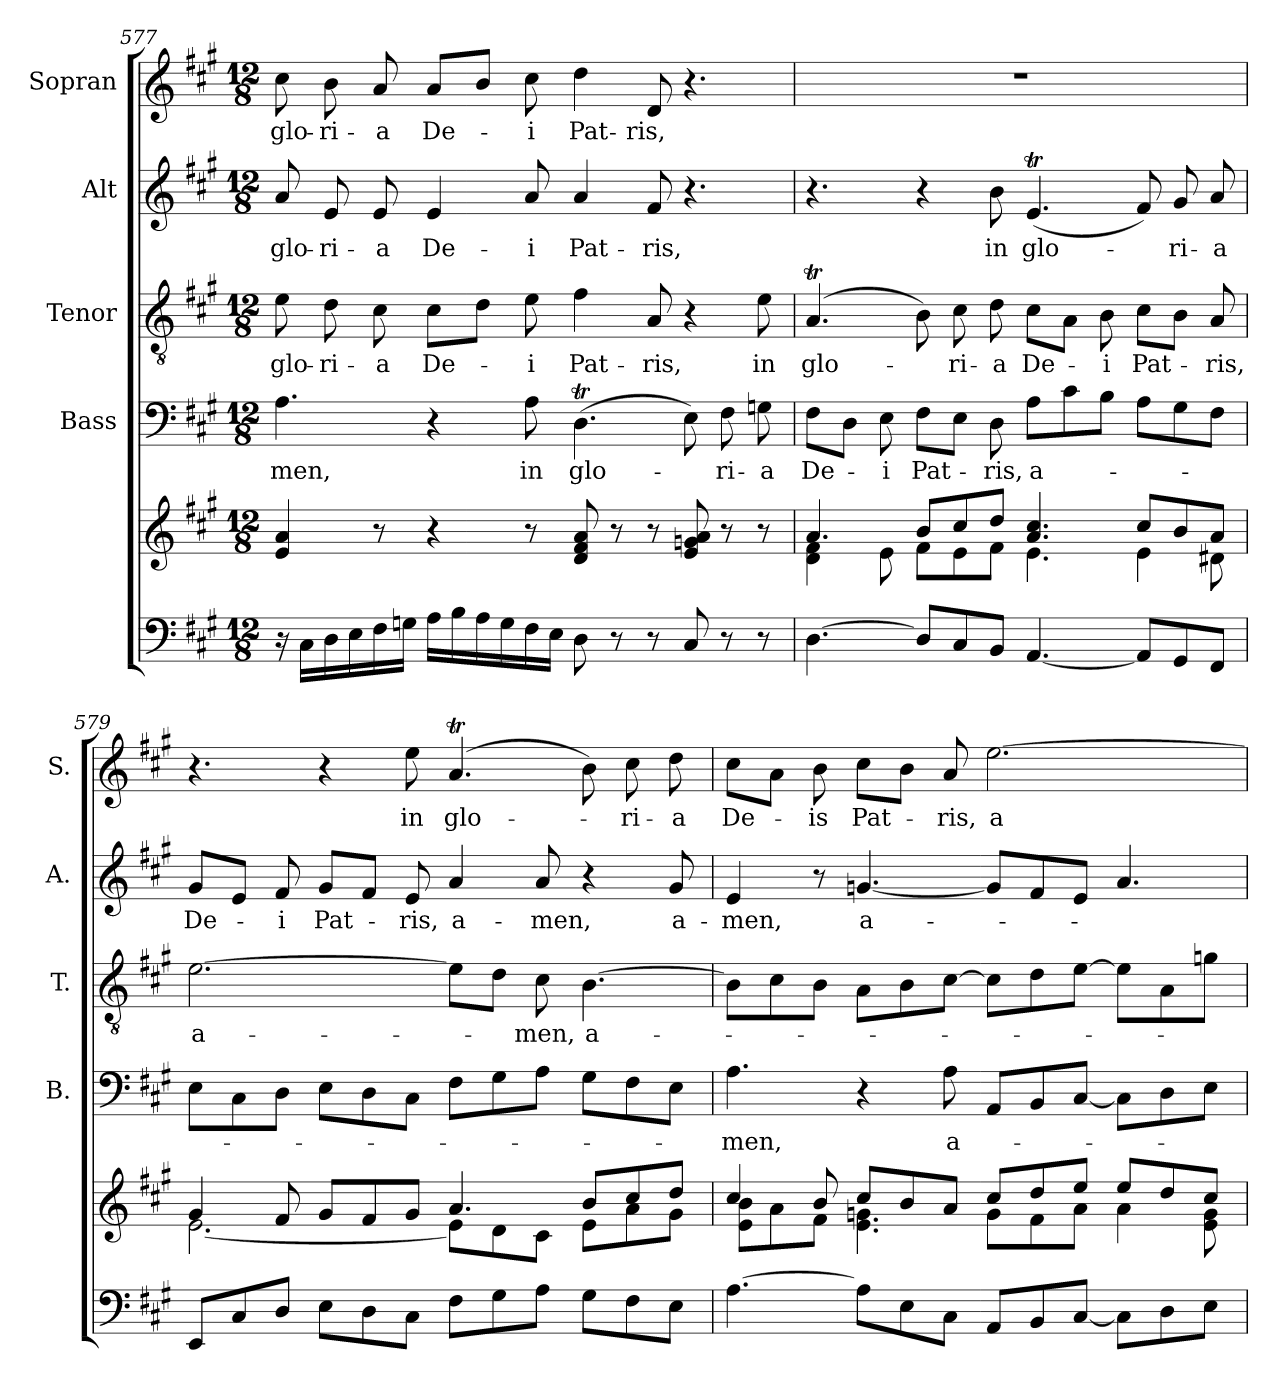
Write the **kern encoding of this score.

**kern	**kern	**kern	**text	**kern	**text	**kern	**text	**kern	**text
*part5	*part5	*part4	*part4	*part3	*part3	*part2	*part2	*part1	*part1
*staff6	*staff5	*staff4	*staff4	*staff3	*staff3	*staff2	*staff2	*staff1	*staff1
*	*	*I"Bass	*	*I"Tenor	*	*I"Alt	*	*I"Sopran	*
*	*	*I'B.	*	*I'T.	*	*I'A.	*	*I'S.	*
!!LO:LB:g=z
*clefF4	*clefG2	*clefF4	*	*clefGv2	*	*clefG2	*	*clefG2	*
*k[f#c#g#]	*k[f#c#g#]	*k[f#c#g#]	*	*k[f#c#g#]	*	*k[f#c#g#]	*	*k[f#c#g#]	*
*A:	*A:	*A:	*	*A:	*	*A:	*	*A:	*
*M12/8	*M12/8	*M12/8	*	*M12/8	*	*M12/8	*	*M12/8	*
=577	=577	=577	=577	=577	=577	=577	=577	=577	=577
!	!	!	!LO:LY:b	!	!LO:LY:b	!	!LO:LY:b	!	!LO:LY:b
16r	4e/ 4a/	4.A\	-men,	8e\	glo-	8a/	glo-	8cc#\	glo-
16C#\LL	.	.	.	.	.	.	.	.	.
!	!	!	!	!	!LO:LY:b	!	!LO:LY:b	!	!LO:LY:b
16D\	.	.	.	8d\	-ri-	8e/	-ri-	8b\	-ri-
16E\	.	.	.	.	.	.	.	.	.
!	!	!	!	!	!LO:LY:b	!	!LO:LY:b	!	!LO:LY:b
16F#\	8r	.	.	8c#\	-a	8e/	-a	8a/	-a
16Gn\JJ	.	.	.	.	.	.	.	.	.
!	!	!	!	!	!LO:LY:b	!	!LO:LY:b	!	!LO:LY:b
16A\LL	4r	4r	.	8c#\L	De-	4e/	De-	8a/L	De-
16B\	.	.	.	.	.	.	.	.	.
16A\	.	.	.	8d\J	.	.	.	8b/J	.
16G\	.	.	.	.	.	.	.	.	.
!	!	!	!LO:LY:b	!	!LO:LY:b	!	!LO:LY:b	!	!LO:LY:b
16F#\	8r	8A\	in	8e\	-i	8a/	-i	8cc#\	-i
16E\JJ	.	.	.	.	.	.	.	.	.
!	!	!	!LO:LY:b	!	!LO:LY:b	!	!LO:LY:b	!	!LO:LY:b
8D\	8d/ 8f#/ 8a/	(>4.DT\	glo-	4f#\	Pat-	4a/	Pat-	4dd\	Pat-
8r	8r	.	.	.	.	.	.	.	.
!	!	!	!	!	!LO:LY:b	!	!LO:LY:b	!	!LO:LY:b
8r	8r	.	.	8A/	-ris,	8f#/	-ris,	8d/	-ris,
8C#/	8e/ 8gn/ 8a/	8E\)	.	4r	.	4.r	.	4.r	.
!	!	!	!LO:LY:b	!	!	!	!	!	!
8r	8r	8F#\	-ri-	.	.	.	.	.	.
!	!	!	!LO:LY:b	!	!LO:LY:b	!	!	!	!
8r	8r	8Gn\	-a	8e\	in	.	.	.	.
=578	=578	=578	=578	=578	=578	=578	=578	=578	=578
*	*^	*	*	*	*	*	*	*	*
!	!	!	!	!LO:LY:b	!	!LO:LY:b	!	!	!	!
[4.D\	4.a/	4d\ 4f#\	8F#\L	De-	(4.AT/	glo-	4.r	.	1.r	.
.	.	.	8D\J	.	.	.	.	.	.	.
!	!	!	!	!LO:LY:b	!	!	!	!	!	!
.	.	8e\	8E\	-i	.	.	.	.	.	.
!	!	!	!	!LO:LY:b	!	!	!	!	!	!
8D/L]	8b/L	8f#\L	8F#\L	Pat-	8B\)	.	4r	.	.	.
!	!	!	!	!	!	!LO:LY:b	!	!	!	!
8C#/	8cc#/	8e\	8E\J	.	8c#\	-ri-	.	.	.	.
!	!	!	!	!LO:LY:b	!	!LO:LY:b	!	!LO:LY:b	!	!
8BB/J	8dd/J	8f#\J	8D\	-ris,	8d\	-a	8b\	in	.	.
!	!	!	!	!LO:LY:b	!	!LO:LY:b	!	!LO:LY:b	!	!
[4.AA/	4.a/ 4.cc#/	4.e\	8A\L	a-	8c#\L	De-	(<4.eT/	glo-	.	.
.	.	.	8c#\	.	8A\J	.	.	.	.	.
!	!	!	!	!	!	!LO:LY:b	!	!	!	!
.	.	.	8B\J	.	8B\	-i	.	.	.	.
!	!	!	!	!	!	!LO:LY:b	!	!	!	!
8AA/L]	8cc#/L	4e\	8A\L	.	8c#\L	Pat-	8f#/)	.	.	.
!	!	!	!	!	!	!	!	!LO:LY:b	!	!
8GG#/	8b/	.	8G#\	.	8B\J	.	8g#/	-ri-	.	.
!	!	!	!	!	!	!LO:LY:b	!	!LO:LY:b	!	!
8FF#/J	8a/J	8d#X\	8F#\J	.	8A/	-ris,	8a/	-a	.	.
!!LO:PB:g=z
=579	=579	=579	=579	=579	=579	=579	=579	=579	=579	=579
!	!	!	!	!	!	!LO:LY:b	!	!LO:LY:b	!	!
8EE/L	4g#/	[<2.e\	8E\L	.	[2.e\	a-	8g#/L	De-	4.r	.
8C#/	.	.	8C#\	.	.	.	8e/J	.	.	.
!	!	!	!	!	!	!	!	!LO:LY:b	!	!
8D/J	8f#/	.	8D\J	.	.	.	8f#/	-i	.	.
!	!	!	!	!	!	!	!	!LO:LY:b	!	!
8E\L	8g#/L	.	8E\L	.	.	.	8g#/L	Pat-	4r	.
8D\	8f#/	.	8D\	.	.	.	8f#/J	.	.	.
!	!	!	!	!	!	!	!	!LO:LY:b	!	!LO:LY:b
8C#\J	8g#/J	.	8C#\J	.	.	.	8e/	-ris,	8ee\	in
!	!	!	!	!	!	!	!	!LO:LY:b	!	!LO:LY:b
8F#\L	4.a/	8e\L]	8F#\L	.	8e\L]	.	4a/	a-	(4.aT/	glo-
8G#\	.	8d\	8G#\	.	8d\J	.	.	.	.	.
!	!	!	!	!	!	!LO:LY:b	!	!LO:LY:b	!	!
8A\J	.	8c#\J	8A\J	.	8c#\	-men,	8a/	-men,	.	.
!	!	!	!	!	!	!LO:LY:b	!	!	!	!
8G#\L	8b/L	8e\L	8G#\L	.	[4.B\	a-	4r	.	8b\)	.
!	!	!	!	!	!	!	!	!	!	!LO:LY:b
8F#\	8cc#/	8a\	8F#\	.	.	.	.	.	8cc#\	-ri-
!	!	!	!	!	!	!	!	!LO:LY:b	!	!LO:LY:b
8E\J	8dd/J	8g#\J	8E\J	.	.	.	8g#/	a-	8dd\	-a
=580	=580	=580	=580	=580	=580	=580	=580	=580	=580	=580
!	!	!	!	!LO:LY:b	!	!	!	!LO:LY:b	!	!LO:LY:b
[4.A\	4cc#/	8e\ 8b\L	4.A\	-men,	8B\L]	.	4e/	-men,	8cc#\L	De-
.	.	8a\	.	.	8c#\	.	.	.	8a\J	.
!	!	!	!	!	!	!	!	!	!	!LO:LY:b
.	8b/	8f#\J	.	.	8B\J	.	8r	.	8b\	-is
!	!	!	!	!	!	!	!	!LO:LY:b	!	!LO:LY:b
8A\L]	8cc#/L	4.e\ 4.gn\	4r	.	8A\L	.	[4.gn/	a-	8cc#\L	Pat-
8E\	8b/	.	.	.	8B\	.	.	.	8b\J	.
!	!	!	!	!LO:LY:b	!	!	!	!	!	!LO:LY:b
8C#\J	8a/J	.	8A\	a-	[8c#\J	.	.	.	8a/	-ris,
!	!	!	!	!	!	!	!	!	!	!LO:LY:b
8AA/L	8cc#/L	8g\L	8AA/L	.	8c#\L]	.	8g/L]	.	[2.ee\	a-
8BB/	8dd/	8f#\	8BB/	.	8d\	.	8f#/	.	.	.
[8C#/J	8ee/J	8a\J	[8C#/J	.	[8e\J	.	8e/J	.	.	.
8C#\L]	8ee/L	4a\	8C#\L]	.	8e\L]	.	4.a/	.	.	.
8D\	8dd/	.	8D\	.	8A\	.	.	.	.	.
8E\J	8cc#/J	8e\ 8g\	8E\J	.	8gn\J	.	.	.	.	.
*	*v	*v	*	*	*	*	*	*	*	*
=	=	=	=	=	=	=	=	=	=
*-	*-	*-	*-	*-	*-	*-	*-	*-	*-
